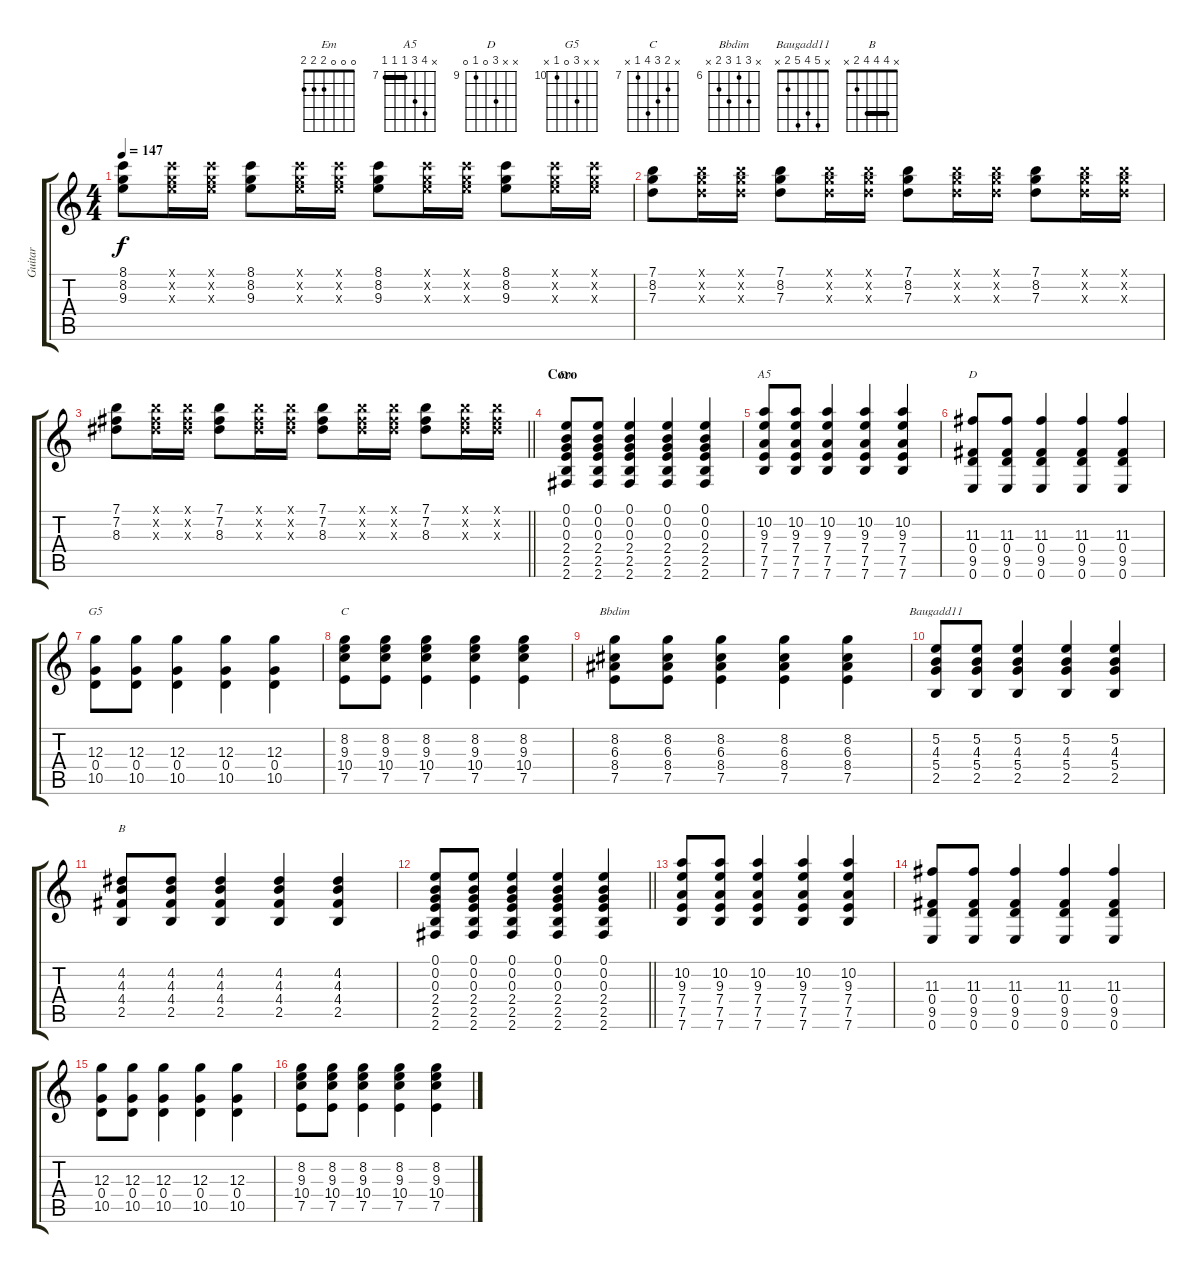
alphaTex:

\track ("Guitar" "Guitar") {instrument distortionguitar}
\staff {score tabs}
\tuning (E4 B3 G3 D3 A2 E2) {hide}
\chord ("Em" 0 0 0 2 2 2)
\chord ("A5" x 10 9 7 7 7) {firstfret 7 barre 7}
\chord ("D" x x 11 0 9 0) {firstfret 9}
\chord ("G5" x x 12 0 10 x) {firstfret 10}
\chord ("C" x 8 9 10 7 x) {firstfret 7}
\chord ("Bbdim" x 8 6 8 7 x) {firstfret 6}
\chord ("Baugadd11" x 5 4 5 2 x)
\chord ("B" x 4 4 4 2 x) {barre 4}
\ts (4 4)
\tempo 147
\clef g2
\ks c
(8.1 8.2 9.3).8{dy f} (8.1{x} 8.2{x} 9.3{x}).16 (8.1{x} 8.2{x} 9.3{x}).16 (8.1 8.2 9.3).8 (8.1{x} 8.2{x} 9.3{x}).16 (8.1{x} 8.2{x} 9.3{x}).16 (8.1 8.2 9.3).8 (8.1{x} 8.2{x} 9.3{x}).16 (8.1{x} 8.2{x} 9.3{x}).16 (8.1 8.2 9.3).8 (8.1{x} 8.2{x} 9.3{x}).16 (8.1{x} 8.2{x} 9.3{x}).16 |
(7.1 8.2 7.3).8 (7.1{x} 8.2{x} 7.3{x}).16 (7.1{x} 8.2{x} 7.3{x}).16 (7.1 8.2 7.3).8 (7.1{x} 8.2{x} 7.3{x}).16 (7.1{x} 8.2{x} 7.3{x}).16 (7.1 8.2 7.3).8 (7.1{x} 8.2{x} 7.3{x}).16 (7.1{x} 8.2{x} 7.3{x}).16 (7.1 8.2 7.3).8 (7.1{x} 8.2{x} 7.3{x}).16 (7.1{x} 8.2{x} 7.3{x}).16 |
\barLineRight lightlight
(7.1 7.2 8.3).8 (7.1{x} 7.2{x} 8.3{x}).16 (7.1{x} 7.2{x} 8.3{x}).16 (7.1 7.2 8.3).8 (7.1{x} 7.2{x} 8.3{x}).16 (7.1{x} 7.2{x} 8.3{x}).16 (7.1 7.2 8.3).8 (7.1{x} 7.2{x} 8.3{x}).16 (7.1{x} 7.2{x} 8.3{x}).16 (7.1 7.2 8.3).8 (7.1{x} 7.2{x} 8.3{x}).16 (7.1{x} 7.2{x} 8.3{x}).16 |
\section ("" "Coro")
(0.1 0.2 0.3 2.4 2.5 2.6).8{ch "Em"} (0.1 0.2 0.3 2.4 2.5 2.6).8 (0.1 0.2 0.3 2.4 2.5 2.6).4 (0.1 0.2 0.3 2.4 2.5 2.6).4 (0.1 0.2 0.3 2.4 2.5 2.6).4 |
(10.2 9.3 7.4 7.5 7.6).8{ch "A5"} (10.2 9.3 7.4 7.5 7.6).8 (10.2 9.3 7.4 7.5 7.6).4 (10.2 9.3 7.4 7.5 7.6).4 (10.2 9.3 7.4 7.5 7.6).4 |
(11.3 0.4 9.5 0.6).8{ch "D"} (11.3 0.4 9.5 0.6).8 (11.3 0.4 9.5 0.6).4 (11.3 0.4 9.5 0.6).4 (11.3 0.4 9.5 0.6).4 |
(12.3 0.4 10.5).8{ch "G5"} (12.3 0.4 10.5).8 (12.3 0.4 10.5).4 (12.3 0.4 10.5).4 (12.3 0.4 10.5).4 |
(8.2 9.3 10.4 7.5).8{ch "C"} (8.2 9.3 10.4 7.5).8 (8.2 9.3 10.4 7.5).4 (8.2 9.3 10.4 7.5).4 (8.2 9.3 10.4 7.5).4 |
(8.2 6.3 8.4 7.5).8{ch "Bbdim"} (8.2 6.3 8.4 7.5).8 (8.2 6.3 8.4 7.5).4 (8.2 6.3 8.4 7.5).4 (8.2 6.3 8.4 7.5).4 |
(5.2 4.3 5.4 2.5).8{ch "Baugadd11"} (5.2 4.3 5.4 2.5).8 (5.2 4.3 5.4 2.5).4 (5.2 4.3 5.4 2.5).4 (5.2 4.3 5.4 2.5).4 |
(4.2 4.3 4.4 2.5).8{ch "B"} (4.2 4.3 4.4 2.5).8 (4.2 4.3 4.4 2.5).4 (4.2 4.3 4.4 2.5).4 (4.2 4.3 4.4 2.5).4 |
\barLineRight lightlight
(0.1 0.2 0.3 2.4 2.5 2.6).8 (0.1 0.2 0.3 2.4 2.5 2.6).8 (0.1 0.2 0.3 2.4 2.5 2.6).4 (0.1 0.2 0.3 2.4 2.5 2.6).4 (0.1 0.2 0.3 2.4 2.5 2.6).4 |
(10.2 9.3 7.4 7.5 7.6).8 (10.2 9.3 7.4 7.5 7.6).8 (10.2 9.3 7.4 7.5 7.6).4 (10.2 9.3 7.4 7.5 7.6).4 (10.2 9.3 7.4 7.5 7.6).4 |
(11.3 0.4 9.5 0.6).8 (11.3 0.4 9.5 0.6).8 (11.3 0.4 9.5 0.6).4 (11.3 0.4 9.5 0.6).4 (11.3 0.4 9.5 0.6).4 |
(12.3 0.4 10.5).8 (12.3 0.4 10.5).8 (12.3 0.4 10.5).4 (12.3 0.4 10.5).4 (12.3 0.4 10.5).4 |
(8.2 9.3 10.4 7.5).8 (8.2 9.3 10.4 7.5).8 (8.2 9.3 10.4 7.5).4 (8.2 9.3 10.4 7.5).4 (8.2 9.3 10.4 7.5).4
